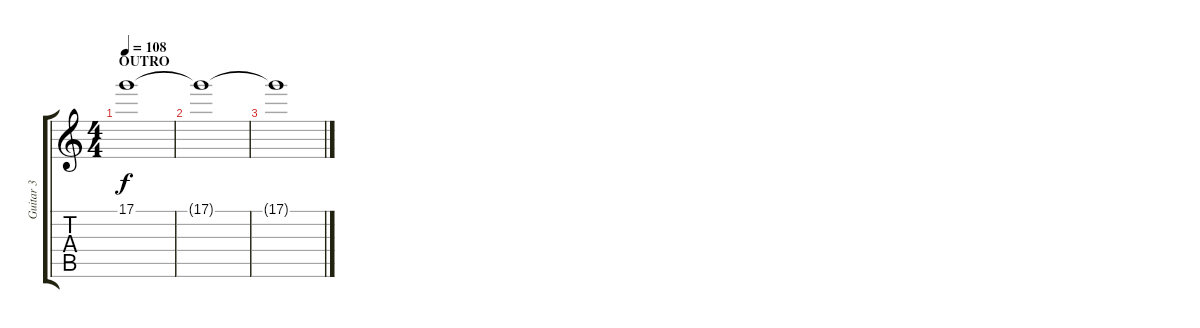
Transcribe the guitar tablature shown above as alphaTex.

\track ("Guitar 3" "Guitar 3") {instrument overdrivenguitar}
\staff {score tabs}
\tuning (D4 A3 F3 C3 G2 C2) {hide}
\ts (4 4)
\section ("" "OUTRO")
\tempo 108
\clef g2
\ks c
17.1{t}.1{dy f} |
17.1{t}.1{volume 0} |
17.1{t}.1
